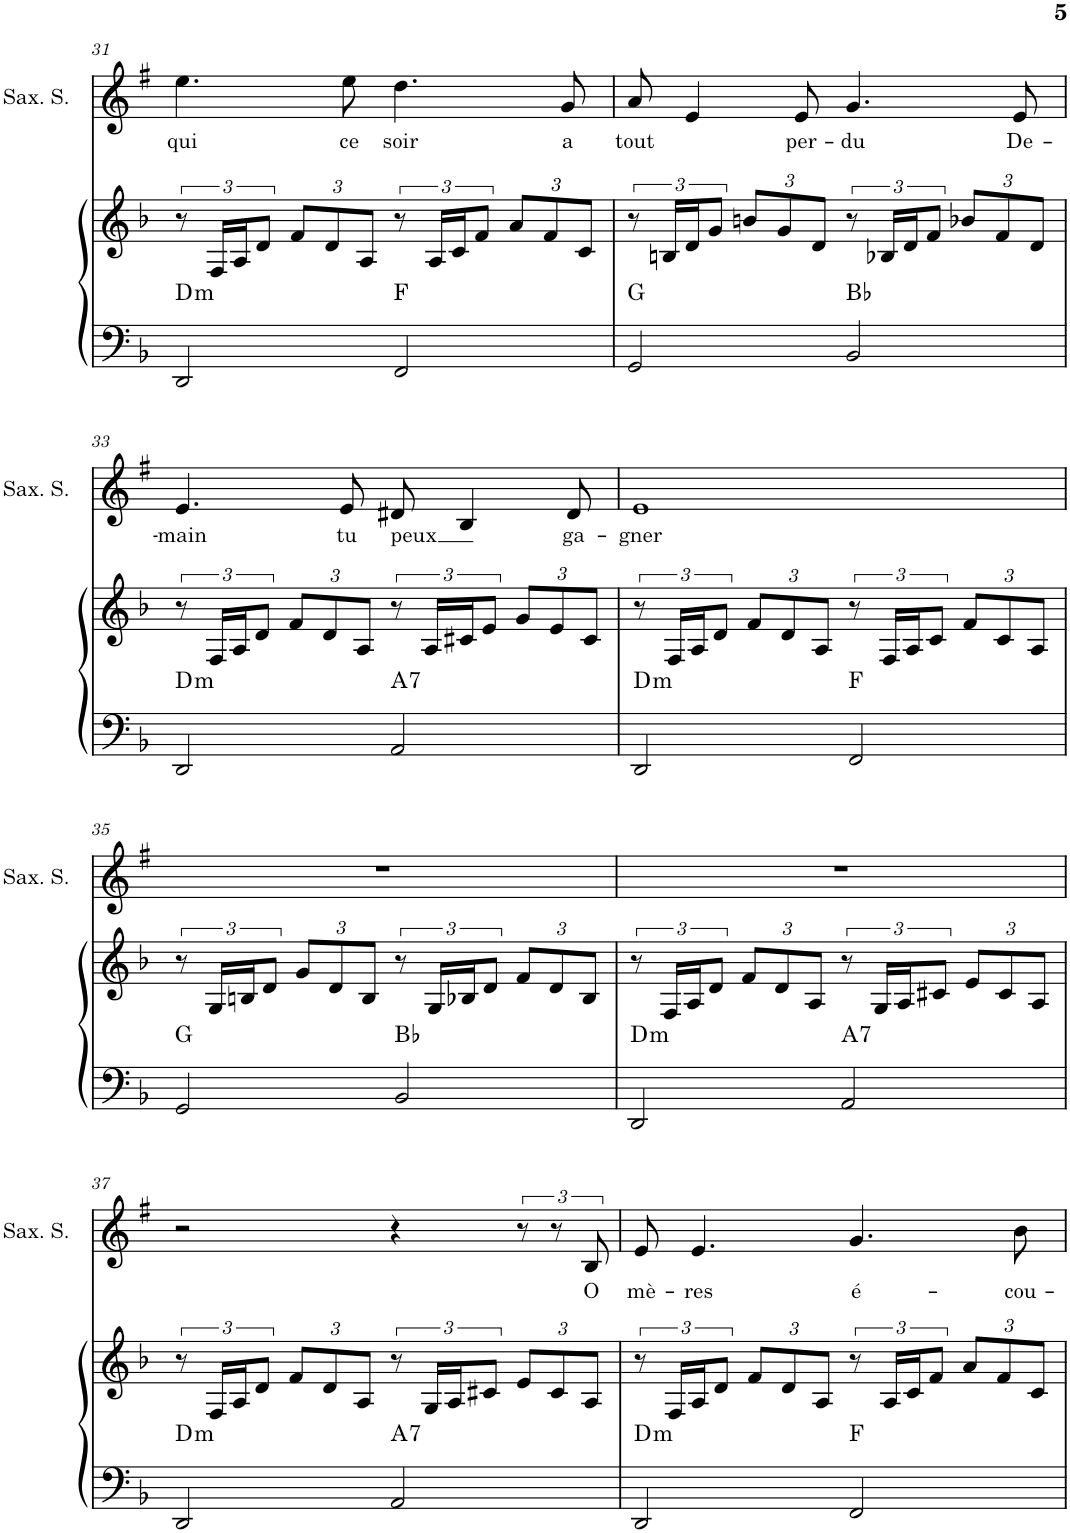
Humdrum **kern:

**kern	**kern	**harte	**kern	**text
*part2	*part2	*part2	*part1	*part1
*staff3	*staff2	*	*staff1	*staff1
*I"Piano	*	*	*I"Saxophone soprano	*
*I'Pno	*	*	*I'Sax. S.	*
!!LO:PB:g=z
*clefF4	*clefG2	*	*clefG2	*
*	*	*	*Trd1c2	*
*k[b-]	*k[b-]	*	*k[f#]	*
*M4/4	*M4/4	*	*M4/4	*
*met(c)	*met(c)	*	*met(c)	*
=31	=31	=31	=31	=31
!	!	!LO:H:kt=m	!	!LO:LY:b
2DD/	12r	D:min	4.ee\	qui
.	24F/LL	.	.	.
.	24A/J	.	.	.
.	12d/J	.	.	.
*	*Xbrackettup	*	*	*
.	12f/L	.	.	.
.	12d/	.	.	.
!	!	!	!	!LO:LY:b
.	.	.	8ee\	ce
.	12A/J	.	.	.
*	*brackettup	*	*	*
!	!	!	!	!LO:LY:b
2FF/	12r	F:maj	4.dd\	soir
.	24A/LL	.	.	.
.	24c/J	.	.	.
.	12f/J	.	.	.
*	*Xbrackettup	*	*	*
.	12a/L	.	.	.
.	12f/	.	.	.
!	!	!	!	!LO:LY:b
.	.	.	8g/	a
.	12c/J	.	.	.
=32	=32	=32	=32	=32
*	*brackettup	*	*	*
!	!	!	!	!LO:LY:b
2GG/	12r	G:maj	8a/	tout
.	24Bn/LL	.	.	.
.	24d/J	.	4e/	.
.	12g/J	.	.	.
*	*Xbrackettup	*	*	*
.	12bn/L	.	.	.
.	12g/	.	.	.
!	!	!	!	!LO:LY:b
.	.	.	8e/	per-
.	12d/J	.	.	.
*	*brackettup	*	*	*
!	!	!	!	!LO:LY:b
2BB-/	12r	Bb:maj	4.g/	-du
.	24B-X/LL	.	.	.
.	24d/J	.	.	.
.	12f/J	.	.	.
*	*Xbrackettup	*	*	*
.	12b-X/L	.	.	.
.	12f/	.	.	.
!	!	!	!	!LO:LY:b
.	.	.	8e/	De-
.	12d/J	.	.	.
!!LO:LB:g=z
=33	=33	=33	=33	=33
*	*brackettup	*	*	*
!	!	!LO:H:kt=m	!	!LO:LY:b
2DD/	12r	D:min	4.e/	-main
.	24F/LL	.	.	.
.	24A/J	.	.	.
.	12d/J	.	.	.
*	*Xbrackettup	*	*	*
.	12f/L	.	.	.
.	12d/	.	.	.
!	!	!	!	!LO:LY:b
.	.	.	8e/	tu
.	12A/J	.	.	.
*	*brackettup	*	*	*
!	!	!LO:H:kt=7	!	!LO:LY:b
2AA/	12r	A:7	8d#X/	peux
.	24A/LL	.	.	.
.	24c#X/J	.	4B/	.
.	12e/J	.	.	.
*	*Xbrackettup	*	*	*
.	12g/L	.	.	.
.	12e/	.	.	.
!	!	!	!	!LO:LY:b
.	.	.	8d#/	ga-
.	12c#/J	.	.	.
=34	=34	=34	=34	=34
*	*brackettup	*	*	*
!	!	!LO:H:kt=m	!	!LO:LY:b
2DD/	12r	D:min	1e	-gner
.	24F/LL	.	.	.
.	24A/J	.	.	.
.	12d/J	.	.	.
*	*Xbrackettup	*	*	*
.	12f/L	.	.	.
.	12d/	.	.	.
.	12A/J	.	.	.
*	*brackettup	*	*	*
2FF/	12r	F:maj	.	.
.	24F/LL	.	.	.
.	24A/J	.	.	.
.	12c/J	.	.	.
*	*Xbrackettup	*	*	*
.	12f/L	.	.	.
.	12c/	.	.	.
.	12A/J	.	.	.
!!LO:LB:g=z
=35	=35	=35	=35	=35
*	*brackettup	*	*	*
2GG/	12r	G:maj	1r	.
.	24G/LL	.	.	.
.	24Bn/J	.	.	.
.	12d/J	.	.	.
*	*Xbrackettup	*	*	*
.	12g/L	.	.	.
.	12d/	.	.	.
.	12B/J	.	.	.
*	*brackettup	*	*	*
2BB-/	12r	Bb:maj	.	.
.	24G/LL	.	.	.
.	24B-X/J	.	.	.
.	12d/J	.	.	.
*	*Xbrackettup	*	*	*
.	12f/L	.	.	.
.	12d/	.	.	.
.	12B-/J	.	.	.
=36	=36	=36	=36	=36
*	*brackettup	*	*	*
!	!	!LO:H:kt=m	!	!
2DD/	12r	D:min	1r	.
.	24F/LL	.	.	.
.	24A/J	.	.	.
.	12d/J	.	.	.
*	*Xbrackettup	*	*	*
.	12f/L	.	.	.
.	12d/	.	.	.
.	12A/J	.	.	.
*	*brackettup	*	*	*
!	!	!LO:H:kt=7	!	!
2AA/	12r	A:7	.	.
.	24G/LL	.	.	.
.	24A/J	.	.	.
.	12c#X/J	.	.	.
*	*Xbrackettup	*	*	*
.	12e/L	.	.	.
.	12c#/	.	.	.
.	12A/J	.	.	.
!!LO:LB:g=z
=37	=37	=37	=37	=37
*	*brackettup	*	*	*
!	!	!LO:H:kt=m	!	!
2DD/	12r	D:min	2r	.
.	24F/LL	.	.	.
.	24A/J	.	.	.
.	12d/J	.	.	.
*	*Xbrackettup	*	*	*
.	12f/L	.	.	.
.	12d/	.	.	.
.	12A/J	.	.	.
*	*brackettup	*	*	*
!	!	!LO:H:kt=7	!	!
2AA/	12r	A:7	4r	.
.	24G/LL	.	.	.
.	24A/J	.	.	.
.	12c#X/J	.	.	.
*	*Xbrackettup	*	*	*
.	12e/L	.	12r	.
.	12c#/	.	12r	.
!	!	!	!	!LO:LY:b
.	12A/J	.	12B/	O
=38	=38	=38	=38	=38
*	*brackettup	*	*	*
!	!	!LO:H:kt=m	!	!LO:LY:b
2DD/	12r	D:min	8e/	mè-
.	24F/LL	.	.	.
!	!	!	!	!LO:LY:b
.	24A/J	.	4.e/	-res
.	12d/J	.	.	.
*	*Xbrackettup	*	*	*
.	12f/L	.	.	.
.	12d/	.	.	.
.	12A/J	.	.	.
*	*brackettup	*	*	*
!	!	!	!	!LO:LY:b
2FF/	12r	F:maj	4.g/	é-
.	24A/LL	.	.	.
.	24c/J	.	.	.
.	12f/J	.	.	.
*	*Xbrackettup	*	*	*
.	12a/L	.	.	.
.	12f/	.	.	.
!	!	!	!	!LO:LY:b
.	.	.	8b\	-cou-
.	12c/J	.	.	.
=	=	=	=	=
*-	*-	*-	*-	*-
